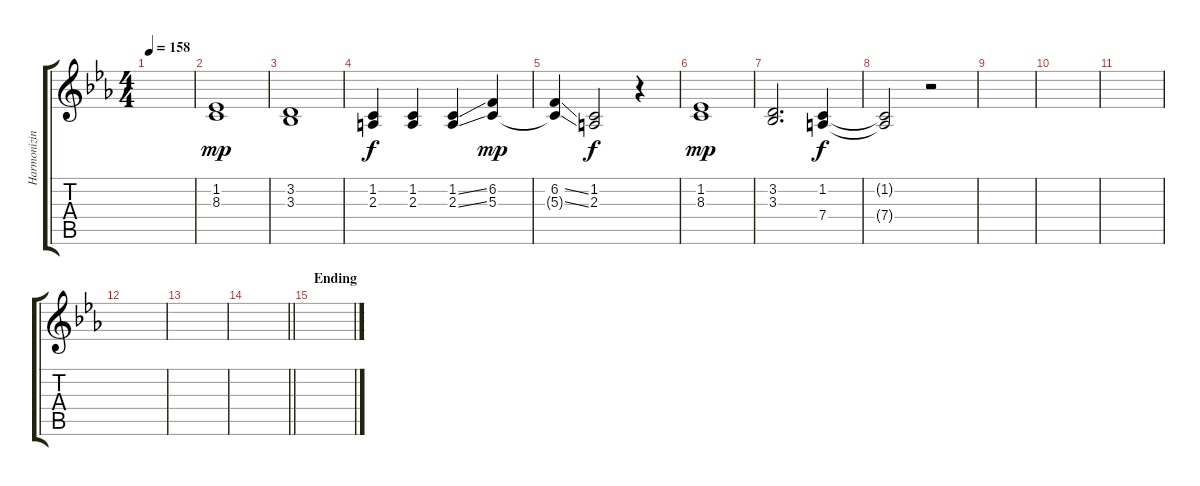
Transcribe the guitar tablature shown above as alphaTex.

\track ("Harmonizing Vocals" "Harmonizin") {instrument sopranosax}
\staff {score tabs}
\tuning (E4 B3 G3 D3 A2 E2) {hide}
\ts (4 4)
\tempo 158
\clef g2
\ks eb
|
(1.2 8.3).1{dy mp} |
(3.2 3.3).1 |
(1.2 2.3).4{dy f} (1.2 2.3).4 (1.2{ss} 2.3{ss}).4 (6.2 5.3).4{dy mp} |
(6.2{ss} 5.3{ss t}).4 (1.2 2.3).2{dy f} r.4 |
(1.2 8.3).1{dy mp} |
(3.2 3.3).2{d} (1.2 7.4).4{dy f} |
(1.2{t} 7.4{t}).2 r.2 |
|
|
|
|
|
\barLineRight lightlight
|
\section ("" "Ending")
